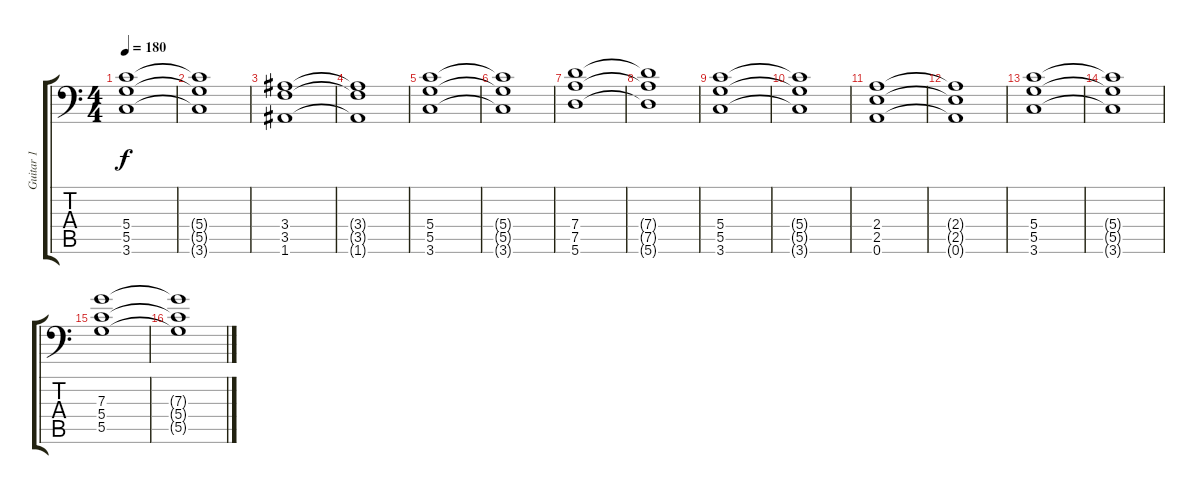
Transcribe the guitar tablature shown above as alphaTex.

\track ("Guitar 1" "Guitar 1") {instrument overdrivenguitar}
\staff {score tabs}
\tuning (A3 E3 C3 G2 D2 A1) {hide}
\ts (4 4)
\tempo 180
\clef f4
\ks c
(5.4 5.5 3.6).1{dy f} |
(5.4{t} 5.5{t} 3.6{t}).1 |
(3.4 3.5 1.6).1 |
(3.4{t} 3.5{t} 1.6{t}).1 |
(5.4 5.5 3.6).1 |
(5.4{t} 5.5{t} 3.6{t}).1 |
(7.4 7.5 5.6).1 |
(7.4{t} 7.5{t} 5.6{t}).1 |
(5.4 5.5 3.6).1 |
(5.4{t} 5.5{t} 3.6{t}).1 |
(2.4 2.5 0.6).1 |
(2.4{t} 2.5{t} 0.6{t}).1 |
(5.4 5.5 3.6).1 |
(5.4{t} 5.5{t} 3.6{t}).1 |
(7.3 5.4 5.5).1 |
(7.3{t} 5.4{t} 5.5{t}).1
